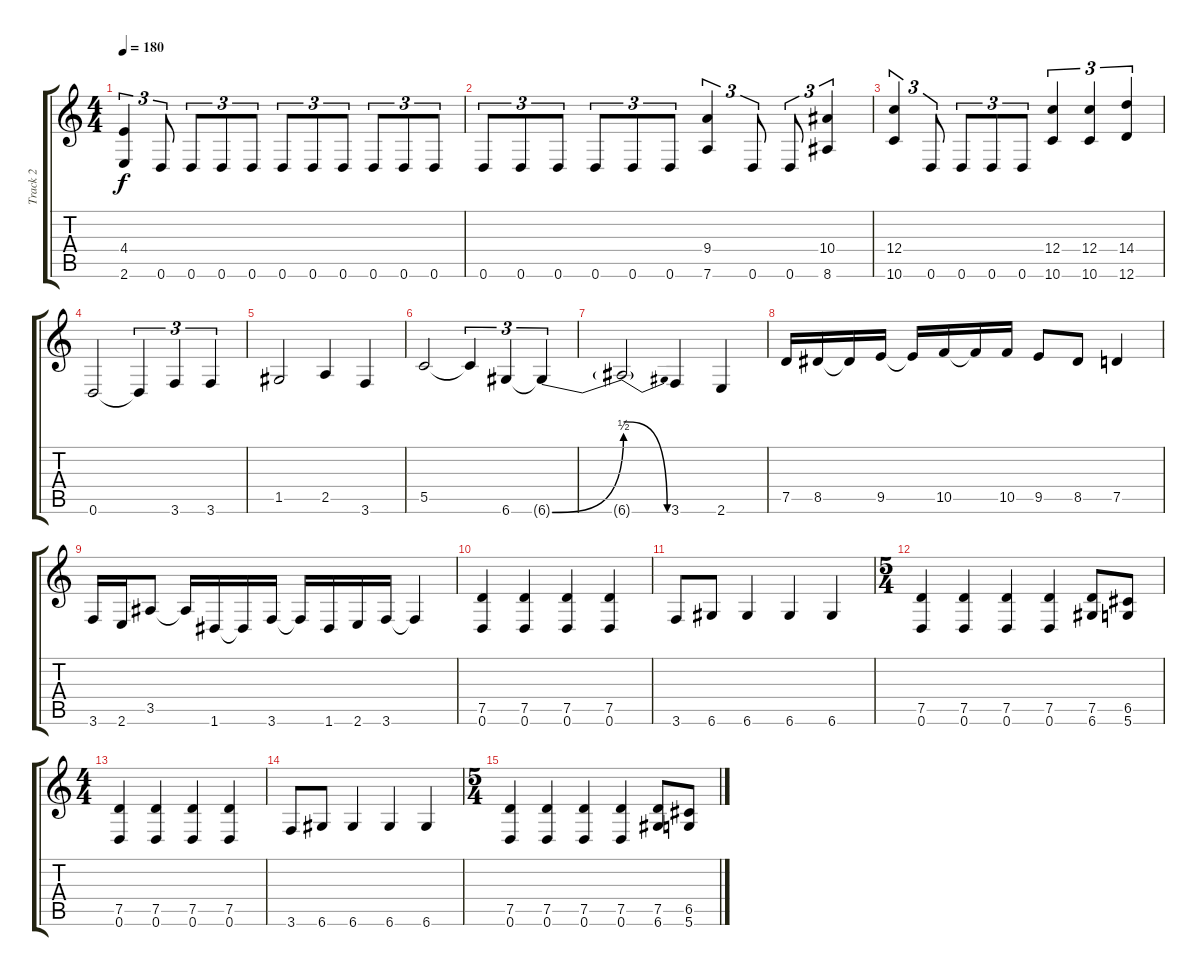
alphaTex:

\track ("Track 2" "Track 2") {instrument distortionguitar}
\staff {score tabs}
\tuning (D4 A3 F3 C3 G2 D2) {hide}
\ts (4 4)
\tempo 180
\clef g2
\ks c
(4.4 2.6).4{tu (3 2) dy f} 0.6.8{tu (3 2)} 0.6.8{tu (3 2)} 0.6.8{tu (3 2)} 0.6.8{tu (3 2)} 0.6.8{tu (3 2)} 0.6.8{tu (3 2)} 0.6.8{tu (3 2)} 0.6.8{tu (3 2)} 0.6.8{tu (3 2)} 0.6.8{tu (3 2)} |
0.6.8{tu (3 2)} 0.6.8{tu (3 2)} 0.6.8{tu (3 2)} 0.6.8{tu (3 2)} 0.6.8{tu (3 2)} 0.6.8{tu (3 2)} (9.4 7.6).4{tu (3 2)} 0.6.8{tu (3 2)} 0.6.8{tu (3 2)} (10.4 8.6).4{tu (3 2)} |
(12.4 10.6).4{tu (3 2)} 0.6.8{tu (3 2)} 0.6.8{tu (3 2)} 0.6.8{tu (3 2)} 0.6.8{tu (3 2)} (12.4 10.6).4{tu (3 2)} (12.4 10.6).4{tu (3 2)} (14.4 12.6).4{tu (3 2)} |
0.6.2 0.6{t}.4{tu (3 2)} 3.6.4{tu (3 2)} 3.6.4{tu (3 2)} |
1.5.2 2.5.4 3.6.4 |
5.5.2 5.5{t}.4{tu (3 2)} 6.6.4{tu (3 2)} 6.6{be (bend 0 0 60 2) t}.4{tu (3 2)} |
6.6{be (release 0 4 60 0) t}.2 3.6.4 2.6.4 |
7.5.16 8.5.16 8.5{t}.16 9.5.16 9.5{t}.16 10.5.16 10.5{t}.16 10.5.16 9.5.8 8.5.8 7.5.4 |
3.6.16 2.6.16 3.5.8 3.5{t}.16 1.6.16 1.6{t}.16 3.6.16 3.6{t}.16 1.6.16 2.6.16 3.6.16 3.6{t}.4 |
(7.5 0.6).4 (7.5 0.6).4 (7.5 0.6).4 (7.5 0.6).4 |
3.6.8 6.6.8 6.6.4 6.6.4 6.6.4 |
\ts (5 4)
(7.5 0.6).4 (7.5 0.6).4 (7.5 0.6).4 (7.5 0.6).4 (7.5 6.6).8 (6.5 5.6).8 |
\ts (4 4)
(7.5 0.6).4 (7.5 0.6).4 (7.5 0.6).4 (7.5 0.6).4 |
3.6.8 6.6.8 6.6.4 6.6.4 6.6.4 |
\ts (5 4)
(7.5 0.6).4 (7.5 0.6).4 (7.5 0.6).4 (7.5 0.6).4 (7.5 6.6).8 (6.5 5.6).8
